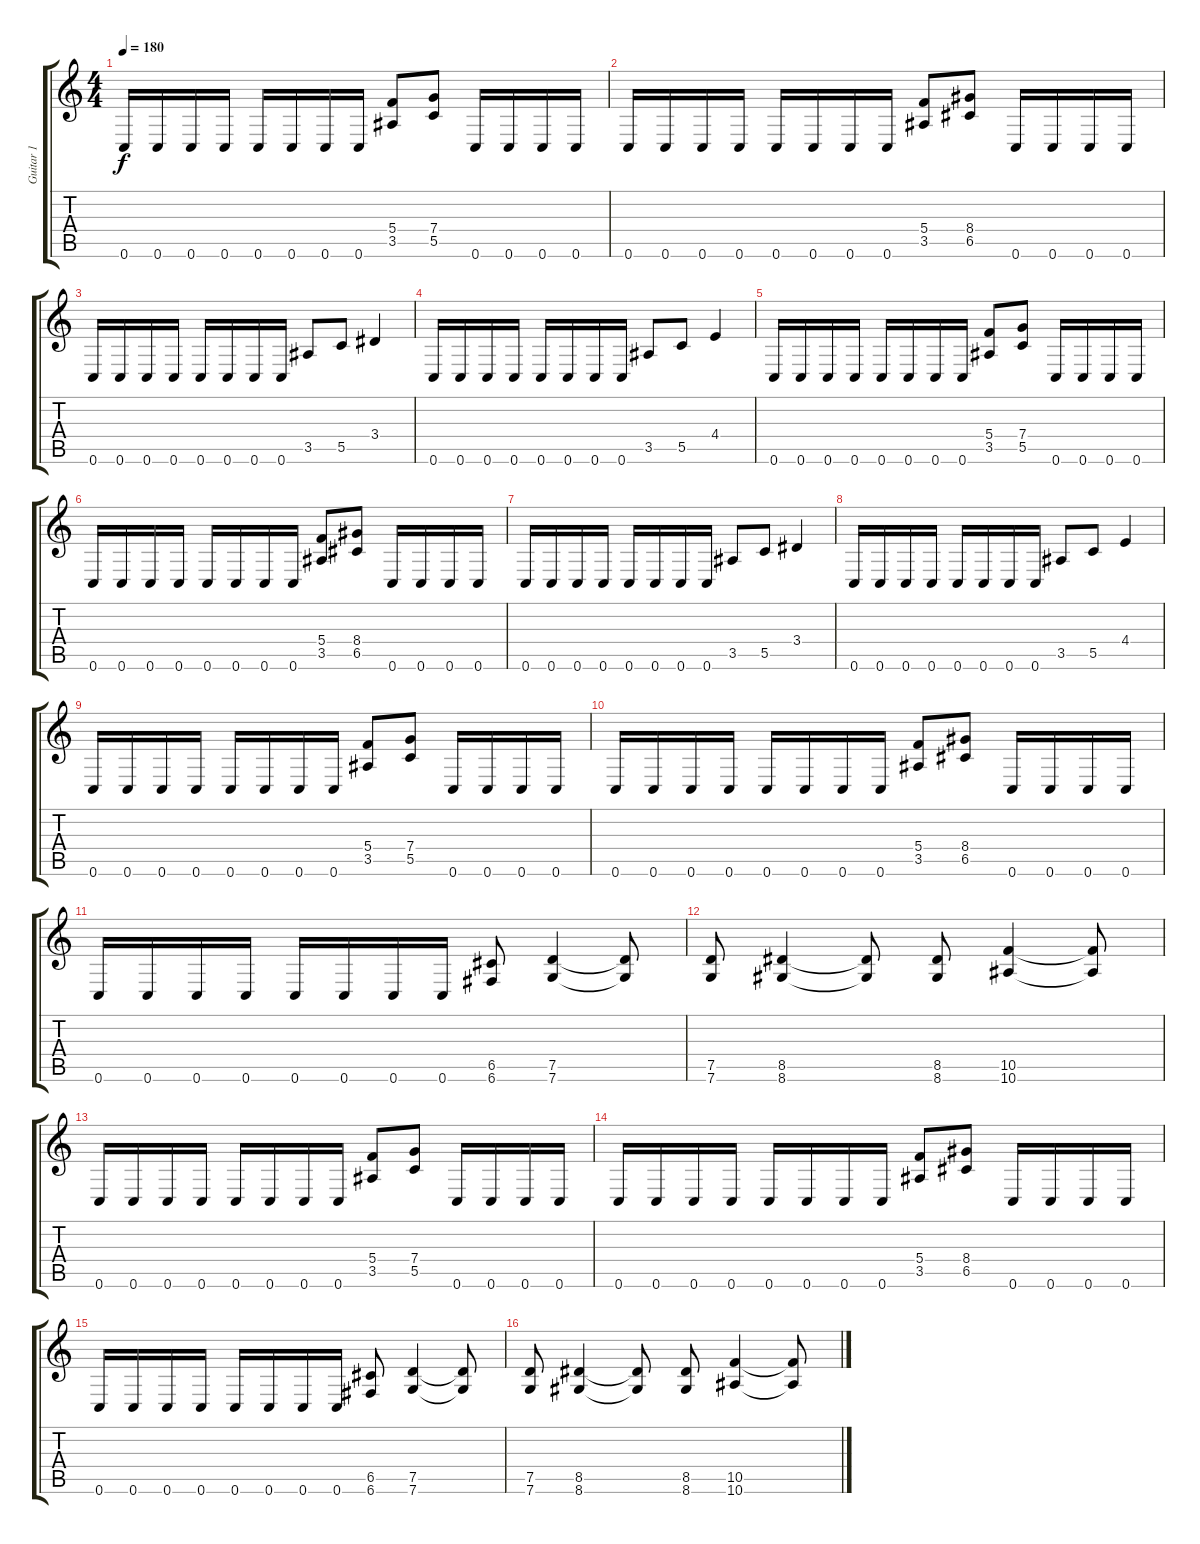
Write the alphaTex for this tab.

\track ("Guitar 1" "Guitar 1") {instrument distortionguitar}
\staff {score tabs}
\tuning (D4 A3 F3 C3 G2 C2) {hide}
\ts (4 4)
\tempo 180
\clef g2
\ks c
0.6.16{dy f} 0.6.16 0.6.16 0.6.16 0.6.16 0.6.16 0.6.16 0.6.16 (5.4 3.5).8 (7.4 5.5).8 0.6.16 0.6.16 0.6.16 0.6.16 |
0.6.16 0.6.16 0.6.16 0.6.16 0.6.16 0.6.16 0.6.16 0.6.16 (5.4 3.5).8 (8.4 6.5).8 0.6.16 0.6.16 0.6.16 0.6.16 |
0.6.16 0.6.16 0.6.16 0.6.16 0.6.16 0.6.16 0.6.16 0.6.16 3.5.8 5.5.8 3.4.4 |
0.6.16 0.6.16 0.6.16 0.6.16 0.6.16 0.6.16 0.6.16 0.6.16 3.5.8 5.5.8 4.4.4 |
0.6.16 0.6.16 0.6.16 0.6.16 0.6.16 0.6.16 0.6.16 0.6.16 (5.4 3.5).8 (7.4 5.5).8 0.6.16 0.6.16 0.6.16 0.6.16 |
0.6.16 0.6.16 0.6.16 0.6.16 0.6.16 0.6.16 0.6.16 0.6.16 (5.4 3.5).8 (8.4 6.5).8 0.6.16 0.6.16 0.6.16 0.6.16 |
0.6.16 0.6.16 0.6.16 0.6.16 0.6.16 0.6.16 0.6.16 0.6.16 3.5.8 5.5.8 3.4.4 |
0.6.16 0.6.16 0.6.16 0.6.16 0.6.16 0.6.16 0.6.16 0.6.16 3.5.8 5.5.8 4.4.4 |
0.6.16 0.6.16 0.6.16 0.6.16 0.6.16 0.6.16 0.6.16 0.6.16 (5.4 3.5).8 (7.4 5.5).8 0.6.16 0.6.16 0.6.16 0.6.16 |
0.6.16 0.6.16 0.6.16 0.6.16 0.6.16 0.6.16 0.6.16 0.6.16 (5.4 3.5).8 (8.4 6.5).8 0.6.16 0.6.16 0.6.16 0.6.16 |
0.6.16 0.6.16 0.6.16 0.6.16 0.6.16 0.6.16 0.6.16 0.6.16 (6.5 6.6).8 (7.5 7.6).4 (7.5{t} 7.6{t}).8 |
(7.5 7.6).8 (8.5 8.6).4 (8.5{t} 8.6{t}).8 (8.5 8.6).8 (10.5 10.6).4 (10.5{t} 10.6{t}).8 |
0.6.16 0.6.16 0.6.16 0.6.16 0.6.16 0.6.16 0.6.16 0.6.16 (5.4 3.5).8 (7.4 5.5).8 0.6.16 0.6.16 0.6.16 0.6.16 |
0.6.16 0.6.16 0.6.16 0.6.16 0.6.16 0.6.16 0.6.16 0.6.16 (5.4 3.5).8 (8.4 6.5).8 0.6.16 0.6.16 0.6.16 0.6.16 |
0.6.16 0.6.16 0.6.16 0.6.16 0.6.16 0.6.16 0.6.16 0.6.16 (6.5 6.6).8 (7.5 7.6).4 (7.5{t} 7.6{t}).8 |
(7.5 7.6).8 (8.5 8.6).4 (8.5{t} 8.6{t}).8 (8.5 8.6).8 (10.5 10.6).4 (10.5{t} 10.6{t}).8
